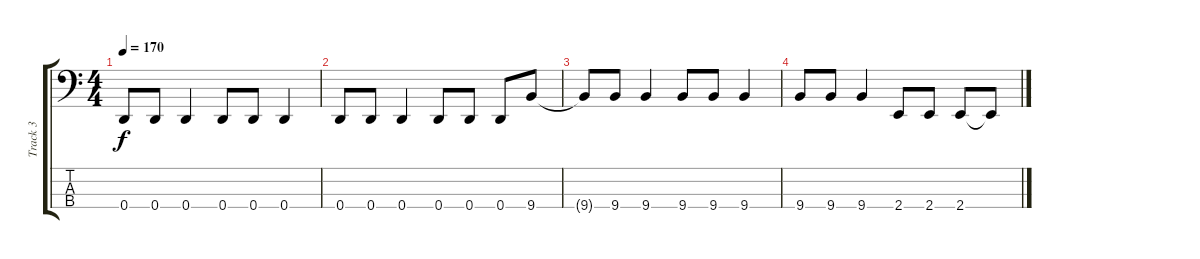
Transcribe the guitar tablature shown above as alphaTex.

\track ("Track 3" "Track 3") {instrument electricbassfinger}
\staff {score tabs}
\tuning (G2 D2 A1 D1) {hide}
\ts (4 4)
\tempo 170
\clef f4
\ks c
0.4{t}.8{dy f} 0.4.8 0.4.4 0.4.8 0.4.8 0.4.4 |
0.4.8 0.4.8 0.4.4 0.4.8 0.4.8 0.4.8 9.4.8 |
9.4{t}.8 9.4.8 9.4.4 9.4.8 9.4.8 9.4.4 |
9.4.8 9.4.8 9.4.4 2.4.8 2.4.8 2.4.8 2.4{t}.8
